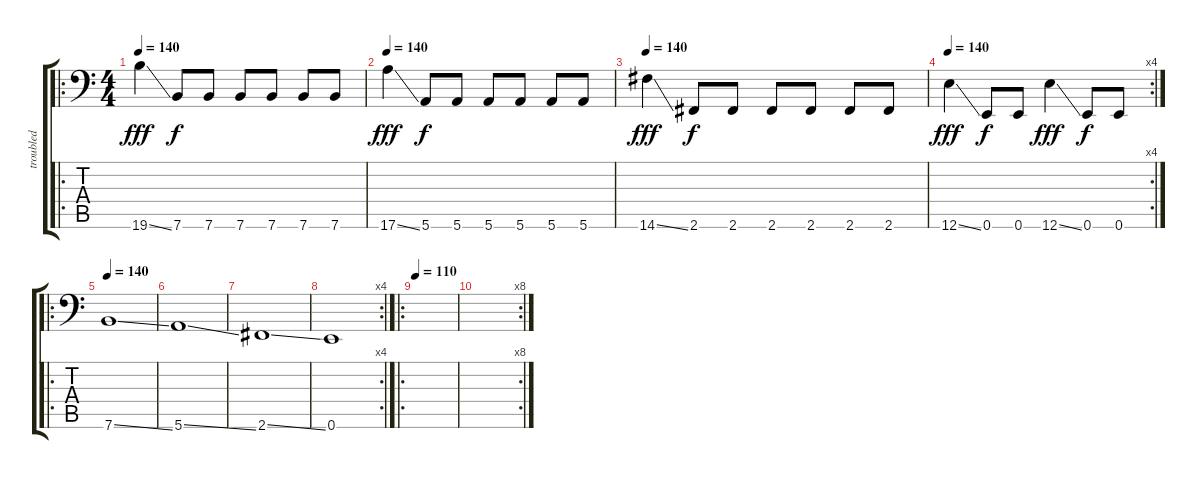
\track ("troubled" "troubled") {instrument electricbassfinger}
\staff {score tabs}
\tuning (E3 B2 G2 D2 A1 E1) {hide}
\ro
\ts (4 4)
\tempo 140
\clef f4
\ks c
19.6{ss}.4{dy fff} 7.6.8{dy f} 7.6.8 7.6.8 7.6.8 7.6.8 7.6.8 |
\tempo 140
17.6{ss}.4{dy fff} 5.6.8{dy f} 5.6.8 5.6.8 5.6.8 5.6.8 5.6.8 |
\tempo 140
14.6{ss}.4{dy fff} 2.6.8{dy f} 2.6.8 2.6.8 2.6.8 2.6.8 2.6.8 |
\rc 4
\tempo 140
12.6{ss}.4{dy fff} 0.6.8{dy f} 0.6.8 12.6{ss}.4{dy fff} 0.6.8{dy f} 0.6.8 |
\ro
\tempo 140
7.6{ss}.1 |
5.6{ss}.1 |
2.6{ss}.1 |
\rc 4
0.6.1 |
\ro
\tempo 110
|
\rc 8
